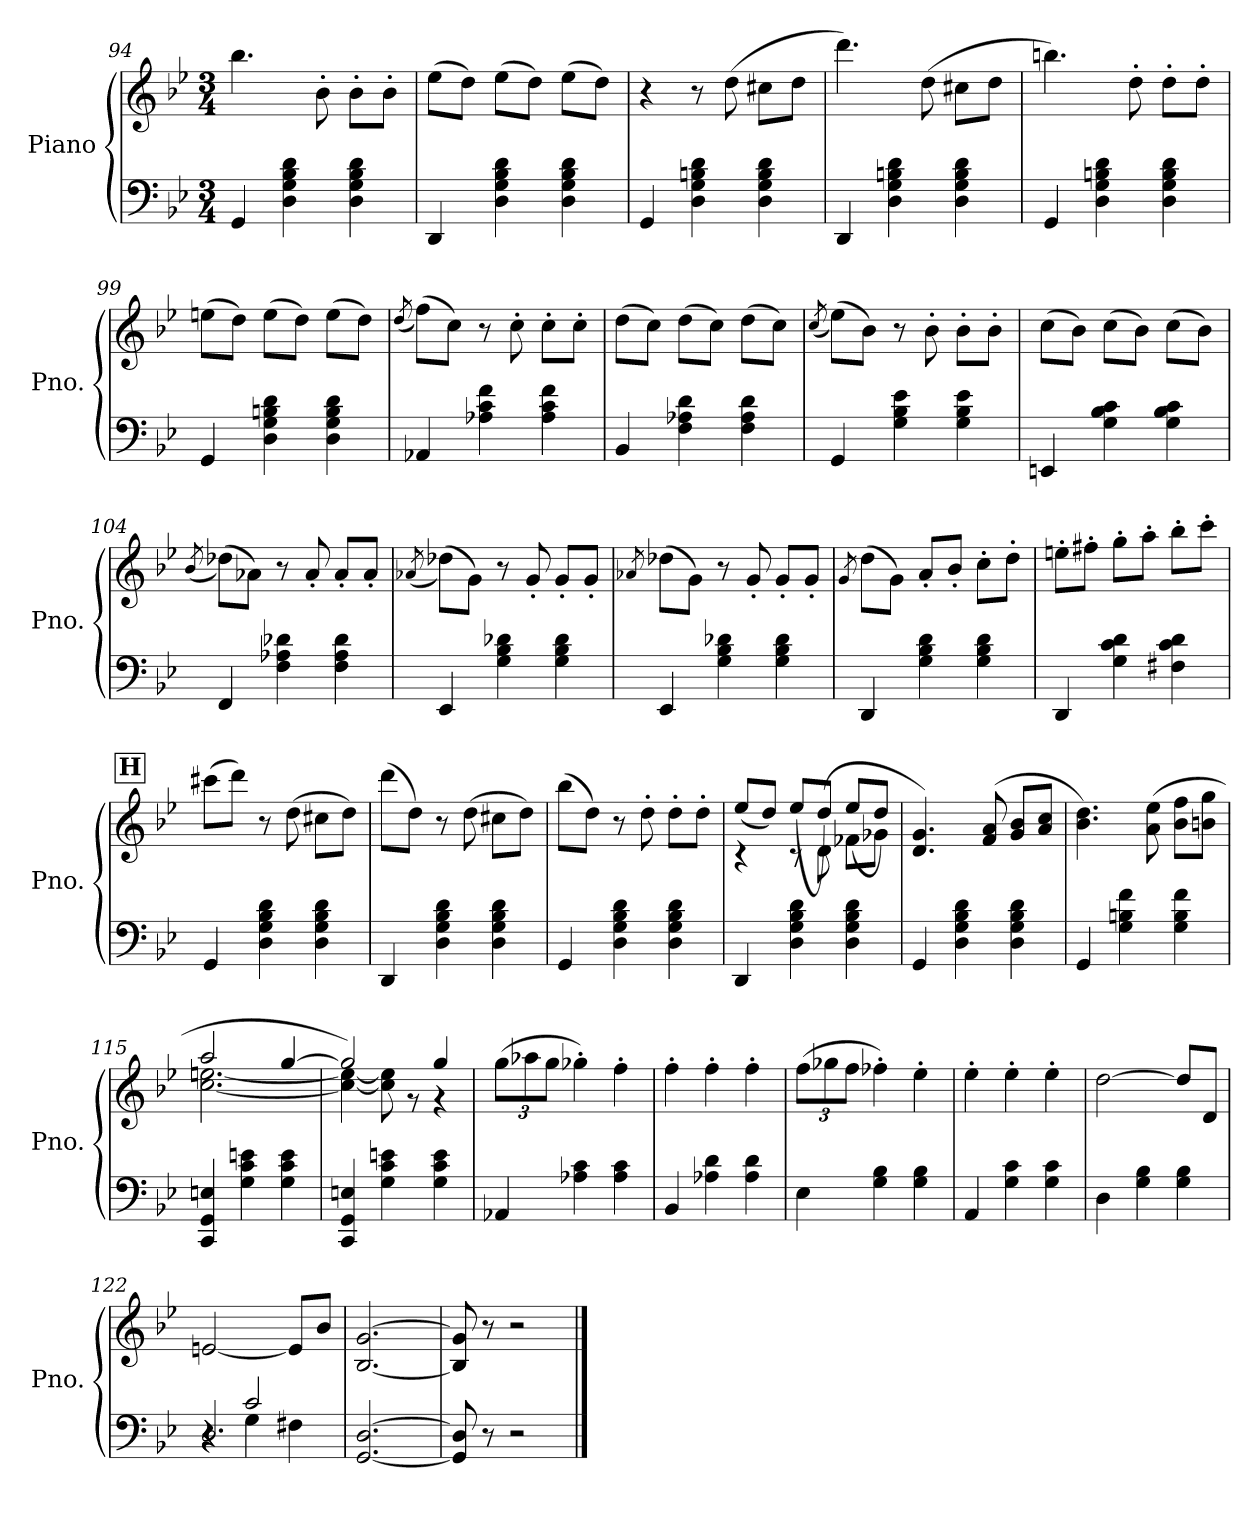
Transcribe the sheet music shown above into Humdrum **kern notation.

**kern	**kern
*part1	*part1
*staff2	*staff1
*I"Piano	*
*I'Pno.	*
*clefF4	*clefG2
*k[b-e-]	*k[b-e-]
*M3/4	*M3/4
=94	=94
4GG/	4.bb-\
4D\ 4G\ 4B-\ 4d\	.
.	8b-'\
4D\ 4G\ 4B-\ 4d\	8b-'\L
.	8b-'\J
=95	=95
4DD/	(>8ee-\L
.	8dd\J)
4D\ 4G\ 4B-\ 4d\	(>8ee-\L
.	8dd\J)
4D\ 4G\ 4B-\ 4d\	(>8ee-\L
.	8dd\J)
=96	=96
4GG/	4r
4D\ 4G\ 4Bn\ 4d\	8r
.	(>8dd\
4D\ 4G\ 4B\ 4d\	8cc#X\L
.	8dd\J
=97	=97
4DD/	4.ddd\)
4D\ 4G\ 4Bn\ 4d\	.
.	(>8dd\
4D\ 4G\ 4B\ 4d\	8cc#X\L
.	8dd\J
=98	=98
4GG/	4.bbn\)
4D\ 4G\ 4Bn\ 4d\	.
.	8dd'\
4D\ 4G\ 4B\ 4d\	8dd'\L
.	8dd'\J
=99	=99
4GG/	(>8een\L
.	8dd\J)
4D\ 4G\ 4Bn\ 4d\	(>8ee\L
.	8dd\J)
4D\ 4G\ 4B\ 4d\	(>8ee\L
.	8dd\J)
!!LO:PB:g=z
=100	=100
.	(<8qdd/
4AA-X/	(>8ff\L)
.	8cc\J)
4A-X\ 4c\ 4f\	8r
.	8cc'\
4A-\ 4c\ 4f\	8cc'\L
.	8cc'\J
=101	=101
4BB-/	(>8dd\L
.	8cc\J)
4F\ 4A-X\ 4d\	(>8dd\L
.	8cc\J)
4F\ 4A-\ 4d\	(>8dd\L
.	8cc\J)
=102	=102
.	(<8qcc/
4GG/	(>8ee-\L)
.	8b-\J)
4G\ 4B-\ 4e-\	8r
.	8b-'\
4G\ 4B-\ 4e-\	8b-'\L
.	8b-'\J
=103	=103
4EEn/	(>8cc\L
.	8b-\J)
4G\ 4B-\ 4c\	(>8cc\L
.	8b-\J)
4G\ 4B-\ 4c\	(>8cc\L
.	8b-\J)
=104	=104
.	(<8qb-/
4FF/	(>8dd-X\L)
.	8a-X\J)
4F\ 4A-X\ 4d-X\	8r
.	8a-'/
4F\ 4A-\ 4d-\	8a-'/L
.	8a-'/J
=105	=105
.	(<8qa-X/
4EE-/	(>8dd-X\L)
.	8g\J)
4G\ 4B-\ 4d-X\	8r
.	8g'/
4G\ 4B-\ 4d-\	8g'/L
.	8g'/J
=106	=106
.	8qa-X/
4EE-/	(>8dd-X\L
.	8g\J)
4G\ 4B-\ 4d-X\	8r
.	8g'/
4G\ 4B-\ 4d-\	8g'/L
.	8g'/J
=107	=107
.	8qg/
4DD/	(>8dd\L
.	8g\J)
4G\ 4B-\ 4d\	8a'/L
.	8b-'/J
4G\ 4B-\ 4d\	8cc'\L
.	8dd'\J
!!LO:LB:g=z
=108	=108
4DD/	8een'\L
.	8ff#X'\J
4G\ 4c\ 4d\	8gg'\L
.	8aa'\J
4F#X\ 4c\ 4d\	8bb-'\L
.	8ccc'\J
!!LO:REH:place=s1:a:B:fs=14:t=H
=109	=109
4GG/	(>8ccc#X\L
.	8ddd\J)
4D\ 4G\ 4B-\ 4d\	8r
.	(>8dd\
4D\ 4G\ 4B-\ 4d\	8cc#X\L
.	8dd\J)
=110	=110
4DD/	(>8ddd\L
.	8dd\J)
4D\ 4G\ 4B-\ 4d\	8r
.	(>8dd\
4D\ 4G\ 4B-\ 4d\	8cc#X\L
.	8dd\J)
=111	=111
4GG/	(>8bb-\L
.	8dd\J)
4D\ 4G\ 4B-\ 4d\	8r
.	8dd'\
4D\ 4G\ 4B-\ 4d\	8dd'\L
.	8dd'\J
=112	=112
*	*^
4DD/	4rc	(>8ee-/L
.	.	8dd/J)
4D\ 4G\ 4B-\ 4d\	8rc	(>8ee-/L
.	(<8d\	8dd/J)
4D\ 4G\ 4B-\ 4d\	8f-X\L	(>8ee-/L
.	8g-X\J	8dd/J)
*	*v	*v
=113	=113
4GG/	4.d/ 4.g/)
4D\ 4G\ 4B-\ 4d\	.
.	(>8f/ 8a/
4D\ 4G\ 4B-\ 4d\	8g/ 8b-/L
.	8a/ 8cc/J
=114	=114
4GG/	4.b-\ 4.dd\)
4G\ 4Bn\ 4f\	.
.	(>8a\ 8ee-\
4G\ 4B\ 4f\	8b-\ 8ff\L
.	8bn\ 8gg\J
=115	=115
*	*^
4CC/ 4GG/ 4En/	2aa/	[2.cc\ [2.een\
4G\ 4c\ 4en\	.	.
4G\ 4c\ 4e\	[4gg/	.
=116	=116	=116
4CC/ 4GG/ 4En/	2gg/])	4cc\_ 4ee\_
4G\ 4c\ 4en\	.	8cc\] 8ee\]
.	.	8r
4G\ 4c\ 4e\	4gg/	4r
*	*v	*v
!!LO:LB:g=z
=117	=117
*	*Xbrackettup
4AA-X/	(>12gg\L
.	12aa-X\
.	12gg\J
4A-X\ 4c\	4gg-X'\)
4A-\ 4c\	4ff'\
=118	=118
4BB-/	4ff'\
4A-X\ 4d\	4ff'\
4A-\ 4d\	4ff'\
=119	=119
4E-\	(>12ff\L
.	12gg-X\
.	12ff\J
4G\ 4B-\	4ff-X'\)
4G\ 4B-\	4ee-'\
=120	=120
4AA/	4ee-'\
4G\ 4c\	4ee-'\
4G\ 4c\	4ee-'\
=121	=121
4D\	[2dd\
4G\ 4B-\	.
4G\ 4B-\	8dd/L]
.	8d/J
=122	=122
*^	*
*	*^	*
2.D/	4r	4r	[2en/
.	4G\	2c/	.
.	4F#X\	.	8e/L]
.	.	.	8b-/J
*v	*v	*v	*
=123	=123
[2.GG/ [2.D/	[2.B-/ [2.g/
=124	=124
8GG/] 8D/]	8B-/] 8g/]
8r	8r
2r	2r
==	==
*-	*-
